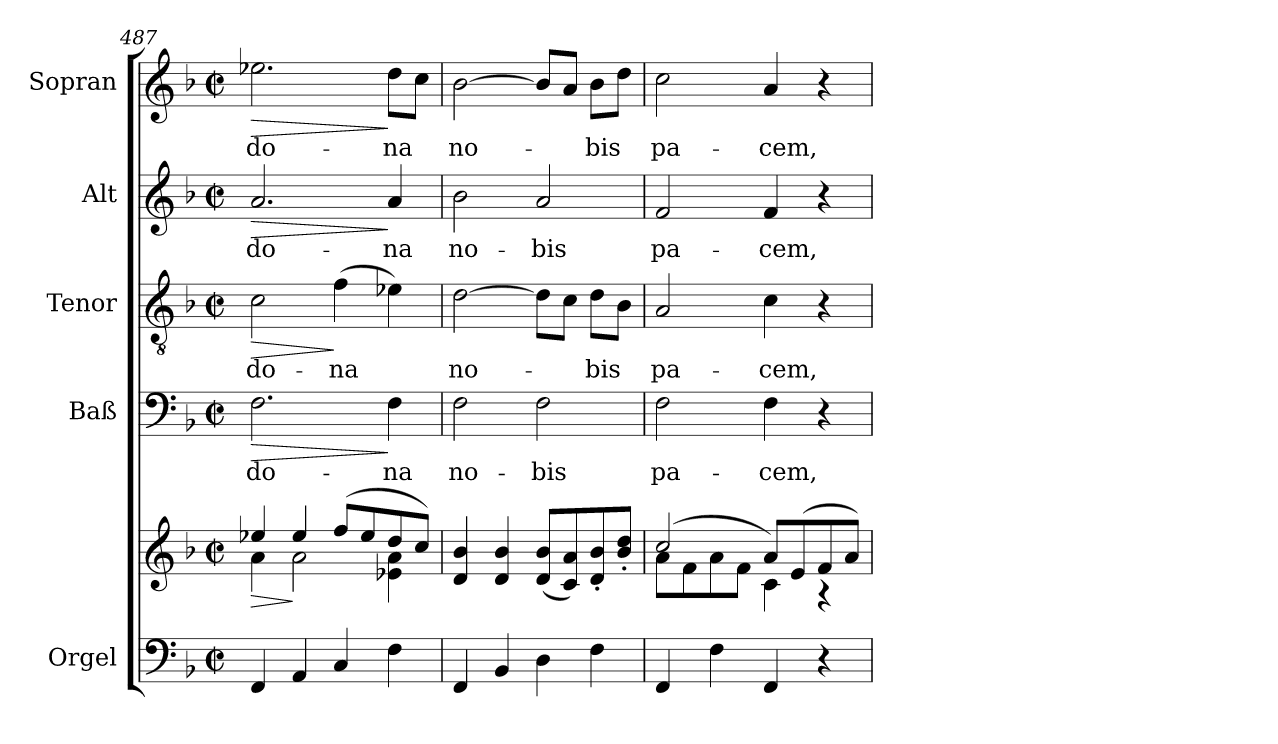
**kern	**kern	**dynam	**kern	**text	**dynam	**kern	**text	**dynam	**kern	**text	**dynam	**kern	**text	**dynam
*part5	*part5	*part5	*part4	*part4	*part4	*part3	*part3	*part3	*part2	*part2	*part2	*part1	*part1	*part1
*staff6	*staff5	*staff5/6	*staff4	*staff4	*staff4	*staff3	*staff3	*staff3	*staff2	*staff2	*staff2	*staff1	*staff1	*staff1
*I"Orgel	*	*	*I"Baß	*	*	*I"Tenor	*	*	*I"Alt	*	*	*I"Sopran	*	*
*I'Org.	*	*	*	*	*	*	*	*	*	*	*	*	*	*
*clefF4	*clefG2	*	*clefF4	*	*	*clefGv2	*	*	*clefG2	*	*	*clefG2	*	*
*k[b-]	*k[b-]	*	*k[b-]	*	*	*k[b-]	*	*	*k[b-]	*	*	*k[b-]	*	*
*F:	*F:	*	*F:	*	*	*F:	*	*	*F:	*	*	*F:	*	*
*M2/2	*M2/2	*	*M2/2	*	*	*M2/2	*	*	*M2/2	*	*	*M2/2	*	*
*met(c|)	*met(c|)	*	*met(c|)	*	*	*met(c|)	*	*	*met(c|)	*	*	*met(c|)	*	*
=487	=487	=487	=487	=487	=487	=487	=487	=487	=487	=487	=487	=487	=487	=487
!	!	!LO:HP:b	!	!LO:LY:b	!LO:HP:b	!	!LO:LY:b	!LO:HP:b	!	!LO:LY:b	!LO:HP:b	!	!LO:LY:b	!LO:HP:b
*	*^	*	*	*	*	*	*	*	*	*	*	*	*	*
4FF/	4ee-X/	4a\	>	2.F\	do-	>	2c\	do-	>	2.a/	do-	>	2.ee-X\	do-	>
4AA/	4ee-/	2a\	]	.	.	.	.	.	.	.	.	.	.	.	.
!	!	!	!	!	!	!	!	!LO:LY:b	!	!	!	!	!	!	!
4C/	(>8ff/L	.	.	.	.	.	(>4f\	-na	]	.	.	.	.	.	.
.	8ee-/	.	.	.	.	.	.	.	.	.	.	.	.	.	.
!	!	!	!	!	!LO:LY:b	!	!	!	!	!	!LO:LY:b	!	!	!LO:LY:b	!
4F\	8dd/	4e-X\ 4a\	.	4F\	-na	]	4e-X\)	.	.	4a/	-na	]	8dd\L	-na	]
.	8cc/J)	.	.	.	.	.	.	.	.	.	.	.	8cc\J	.	.
*	*v	*v	*	*	*	*	*	*	*	*	*	*	*	*	*
=488	=488	=488	=488	=488	=488	=488	=488	=488	=488	=488	=488	=488	=488	=488
!	!	!	!	!LO:LY:b	!	!	!LO:LY:b	!	!	!LO:LY:b	!	!	!LO:LY:b	!
4FF/	4d/ 4b-/	.	2F\	no-	.	[2d\	no-	.	2b-\	no-	.	[2b-\	no-	.
4BB-/	4d/ 4b-/	.	.	.	.	.	.	.	.	.	.	.	.	.
!	!	!	!	!LO:LY:b	!	!	!	!	!	!LO:LY:b	!	!	!	!
4D\	(<8d/ 8b-/L	.	2F\	-bis	.	8d\L]	.	.	2a/	-bis	.	8b-/L]	.	.
.	8c/ 8a/)	.	.	.	.	8c\J	.	.	.	.	.	8a/J	.	.
!	!	!	!	!	!	!	!LO:LY:b	!	!	!	!	!	!LO:LY:b	!
4F\	8d/'< 8b-/'<	.	.	.	.	8d\L	-bis	.	.	.	.	8b-\L	-bis	.
.	8b-/'< 8dd/'<J	.	.	.	.	8B-\J	.	.	.	.	.	8dd\J	.	.
=489	=489	=489	=489	=489	=489	=489	=489	=489	=489	=489	=489	=489	=489	=489
*	*^	*	*	*	*	*	*	*	*	*	*	*	*	*
!	!	!	!	!	!LO:LY:b	!	!	!LO:LY:b	!	!	!LO:LY:b	!	!	!LO:LY:b	!
4FF/	(2cc/	8a\L	.	2F\	pa-	.	2A/	pa-	.	2f/	pa-	.	2cc\	pa-	.
.	.	8f\	.	.	.	.	.	.	.	.	.	.	.	.	.
4F\	.	8a\	.	.	.	.	.	.	.	.	.	.	.	.	.
.	.	8f\J	.	.	.	.	.	.	.	.	.	.	.	.	.
!	!	!	!	!	!LO:LY:b	!	!	!LO:LY:b	!	!	!LO:LY:b	!	!	!LO:LY:b	!
4FF/	8a/L)	4c\	.	4F\	-cem,	.	4c\	-cem,	.	4f/	-cem,	.	4a/	-cem,	.
.	(>8e/	.	.	.	.	.	.	.	.	.	.	.	.	.	.
4r	8f/	4rA	.	4r	.	.	4r	.	.	4r	.	.	4r	.	.
.	8a/J)	.	.	.	.	.	.	.	.	.	.	.	.	.	.
*	*v	*v	*	*	*	*	*	*	*	*	*	*	*	*	*
=	=	=	=	=	=	=	=	=	=	=	=	=	=	=
*-	*-	*-	*-	*-	*-	*-	*-	*-	*-	*-	*-	*-	*-	*-
